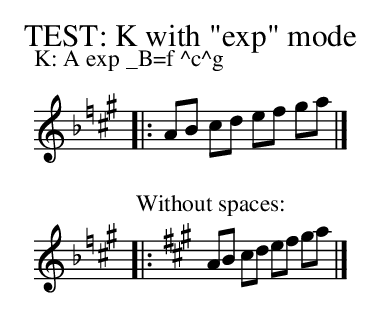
X:1
T: TEST: K with "exp" mode
P: With spaces:
P: K: A exp _B=f ^c^g % A zengule
K: A exp _B=f ^c^g % A zengule
|: AB cd ef ga |]
P: Without spaces:
P: K: Aexp_B=f^c^g % A zengule
K: Aexp_B=f^c^g % A zengule
|: AB cd ef ga |]
